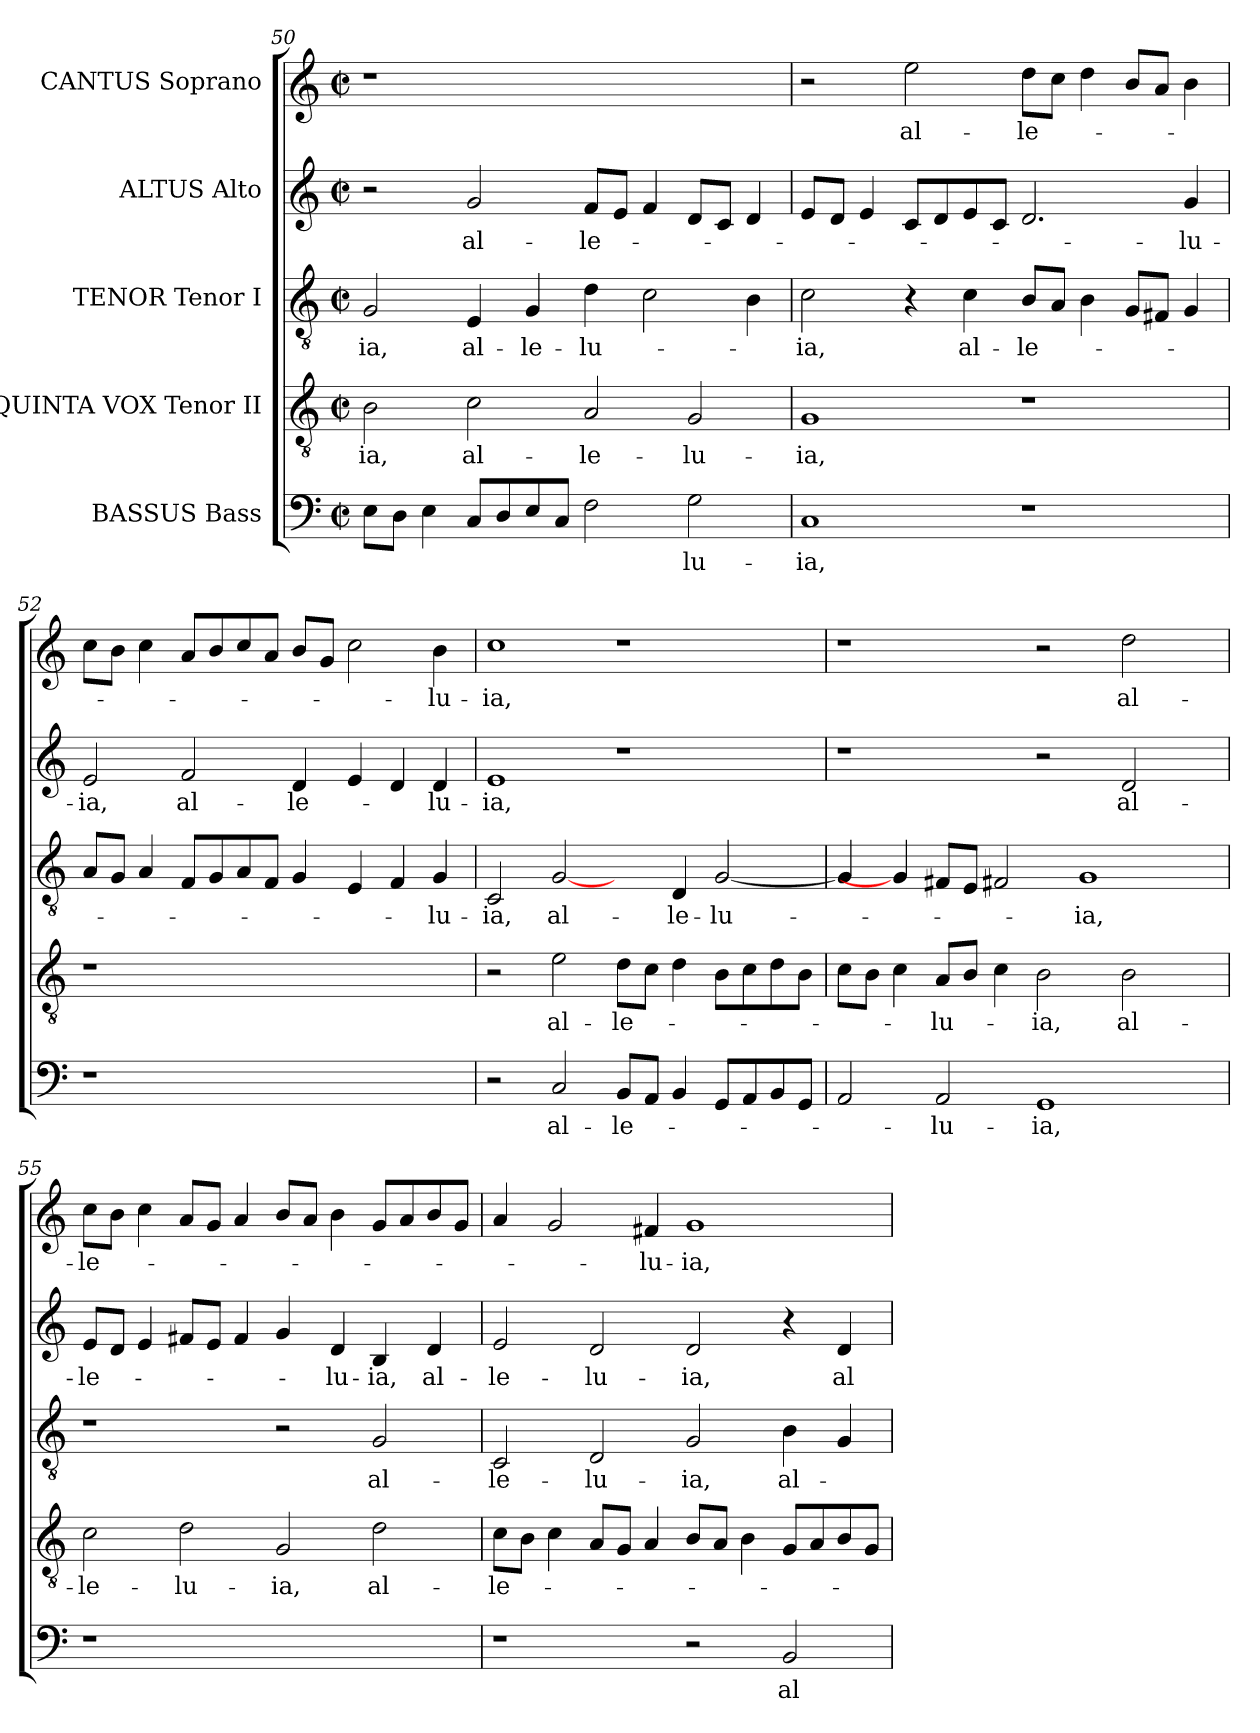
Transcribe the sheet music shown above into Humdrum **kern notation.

**kern	**text	**kern	**text	**kern	**text	**kern	**text	**kern	**text
*part5	*part5	*part4	*part4	*part3	*part3	*part2	*part2	*part1	*part1
*staff5	*staff5	*staff4	*staff4	*staff3	*staff3	*staff2	*staff2	*staff1	*staff1
*I"BASSUS Bass	*	*I"QUINTA VOX Tenor II	*	*I"TENOR Tenor I	*	*I"ALTUS Alto	*	*I"CANTUS Soprano	*
*clefF4	*	*clefGv2	*	*clefGv2	*	*clefG2	*	*clefG2	*
*k[]	*	*k[]	*	*k[]	*	*k[]	*	*k[]	*
*C:	*	*C:	*	*C:	*	*C:	*	*C:	*
*M2/2	*	*M2/2	*	*M2/2	*	*M2/2	*	*M2/2	*
*met(c|)	*	*met(c|)	*	*met(c|)	*	*met(c|)	*	*met(c|)	*
=50	=50	=50	=50	=50	=50	=50	=50	=50	=50
!	!	!	!LO:LY:b	!	!	!	!	!	!
!	!	!	!	!	!LO:LY:b	!	!	!	!
8E\L	.	2B\	-ia,	2G/	-ia,	2r	.	1r	.
8D\J	.	.	.	.	.	.	.	.	.
4E\	.	.	.	.	.	.	.	.	.
!	!	!	!LO:LY:b	!	!	!	!	!	!
!	!	!	!	!	!LO:LY:b	!	!	!	!
!	!	!	!	!	!	!	!LO:LY:b	!	!
8C/L	.	2c\	al-	4E/	al-	2g/	al-	.	.
8D/	.	.	.	.	.	.	.	.	.
!	!	!	!	!	!LO:LY:b	!	!	!	!
8E/	.	.	.	4G/	-le-	.	.	.	.
8C/J	.	.	.	.	.	.	.	.	.
!	!	!	!LO:LY:b	!	!	!	!	!	!
!	!	!	!	!	!LO:LY:b	!	!	!	!
!	!	!	!	!	!	!	!LO:LY:b	!	!
2F\	.	2A/	-le-	4d\	-lu-	8f/L	-le-	1ryy	.
.	.	.	.	.	.	8e/J	.	.	.
.	.	.	.	2c\	.	4f/	.	.	.
!	!LO:LY:b	!	!	!	!	!	!	!	!
!	!	!	!LO:LY:b	!	!	!	!	!	!
2G\	-lu-	2G/	-lu-	.	.	8d/L	.	.	.
.	.	.	.	.	.	8c/J	.	.	.
.	.	.	.	4B\	.	4d/	.	.	.
!!LO:PB:g=z
=51	=51	=51	=51	=51	=51	=51	=51	=51	=51
!	!LO:LY:b	!	!	!	!	!	!	!	!
!	!	!	!LO:LY:b	!	!	!	!	!	!
!	!	!	!	!	!LO:LY:b	!	!	!	!
1C	-ia,	1G	-ia,	2c\	-ia,	8e/L	.	2r	.
.	.	.	.	.	.	8d/J	.	.	.
.	.	.	.	.	.	4e/	.	.	.
!	!	!	!	!	!	!	!	!	!LO:LY:b
.	.	.	.	4r	.	8c/L	.	2ee\	al-
.	.	.	.	.	.	8d/	.	.	.
!	!	!	!	!	!LO:LY:b	!	!	!	!
.	.	.	.	4c\	al-	8e/	.	.	.
.	.	.	.	.	.	8c/J	.	.	.
!	!	!	!	!	!LO:LY:b	!	!	!	!
!	!	!	!	!	!	!	!	!	!LO:LY:b
1r	.	1r	.	8B/L	-le-	2.d/	.	8dd\L	-le-
.	.	.	.	8A/J	.	.	.	8cc\J	.
.	.	.	.	4B\	.	.	.	4dd\	.
.	.	.	.	8G/L	.	.	.	8b/L	.
.	.	.	.	8F#i/J	.	.	.	8a/J	.
!	!	!	!	!	!	!	!LO:LY:b	!	!
.	.	.	.	4G/	.	4g/	-lu-	4b\	.
=52	=52	=52	=52	=52	=52	=52	=52	=52	=52
!	!	!	!	!	!	!	!LO:LY:b	!	!
1r	.	1r	.	8A/L	.	2e/	-ia,	8cc\L	.
.	.	.	.	8G/J	.	.	.	8b\J	.
.	.	.	.	4A/	.	.	.	4cc\	.
!	!	!	!	!	!	!	!LO:LY:b	!	!
.	.	.	.	8F/L	.	2f/	al-	8a/L	.
.	.	.	.	8G/	.	.	.	8b/	.
.	.	.	.	8A/	.	.	.	8cc/	.
.	.	.	.	8F/J	.	.	.	8a/J	.
!	!	!	!	!	!	!	!LO:LY:b	!	!
1ryy	.	1ryy	.	4G/	.	4d/	-le-	8b/L	.
.	.	.	.	.	.	.	.	8g/J	.
.	.	.	.	4E/	.	4e/	.	2cc\	.
.	.	.	.	4F/	.	4d/	.	.	.
!	!	!	!	!	!LO:LY:b	!	!	!	!
!	!	!	!	!	!	!	!LO:LY:b	!	!
!	!	!	!	!	!	!	!	!	!LO:LY:b
.	.	.	.	4G/	-lu-	4d/	-lu-	4b\	-lu-
=53	=53	=53	=53	=53	=53	=53	=53	=53	=53
!	!	!	!	!	!LO:LY:b	!	!	!	!
!	!	!	!	!	!	!	!LO:LY:b	!	!
!	!	!	!	!	!	!	!	!	!LO:LY:b
2r	.	2r	.	2C/	-ia,	1e	-ia,	1cc	-ia,
!	!LO:LY:b	!	!	!	!	!	!	!	!
!	!	!	!LO:LY:b	!	!	!	!	!	!
!	!	!	!	!	!LO:LY:b	!	!	!	!
2C/	al-	2e\	al-	[2G/	al-	.	.	.	.
!	!LO:LY:b	!	!	!	!	!	!	!	!
!	!	!	!LO:LY:b	!	!	!	!	!	!
8BB/L	-le-	8d\L	-le-	4ryy	.	1r	.	1r	.
8AA/J	.	8c\J	.	.	.	.	.	.	.
!	!	!	!	!	!LO:LY:b	!	!	!	!
4BB/	.	4d\	.	4D/	-le-	.	.	.	.
!	!	!	!	!	!LO:LY:b	!	!	!	!
8GG/L	.	8B\L	.	[2G/	-lu-	.	.	.	.
8AA/	.	8c\	.	.	.	.	.	.	.
8BB/	.	8d\	.	.	.	.	.	.	.
8GG/J	.	8B\J	.	.	.	.	.	.	.
=54	=54	=54	=54	=54	=54	=54	=54	=54	=54
2AA/	.	8c\L	.	4G/]	.	1r	.	1r	.
.	.	8B\J	.	.	.	.	.	.	.
.	.	4c\	.	4G/]	.	.	.	.	.
!	!LO:LY:b	!	!	!	!	!	!	!	!
!	!	!	!LO:LY:b	!	!	!	!	!	!
2AA/	-lu-	8A/L	-lu-	8F#X/L	.	.	.	.	.
.	.	8B/J	.	8E/J	.	.	.	.	.
.	.	4c\	.	2F#X/	.	.	.	.	.
!	!LO:LY:b	!	!	!	!	!	!	!	!
!	!	!	!LO:LY:b	!	!	!	!	!	!
1GG	-ia,	2B\	-ia,	.	.	2r	.	2r	.
!	!	!	!	!	!LO:LY:b	!	!	!	!
.	.	.	.	1G	-ia,	.	.	.	.
!	!	!	!LO:LY:b	!	!	!	!	!	!
!	!	!	!	!	!	!	!LO:LY:b	!	!
!	!	!	!	!	!	!	!	!	!LO:LY:b
.	.	2B\	al-	.	.	2d/	al-	2dd\	al-
4ryy	.	4ryy	.	.	.	4ryy	.	4ryy	.
!!LO:LB:g=z
=55	=55	=55	=55	=55	=55	=55	=55	=55	=55
!	!	!	!LO:LY:b	!	!	!	!	!	!
!	!	!	!	!	!	!	!LO:LY:b	!	!
!	!	!	!	!	!	!	!	!	!LO:LY:b
1r	.	2c\	-le-	1r	.	8e/L	-le-	8cc\L	-le-
.	.	.	.	.	.	8d/J	.	8b\J	.
.	.	.	.	.	.	4e/	.	4cc\	.
!	!	!	!LO:LY:b	!	!	!	!	!	!
.	.	2d\	-lu-	.	.	8f#X/L	.	8a/L	.
.	.	.	.	.	.	8e/J	.	8g/J	.
.	.	.	.	.	.	4f#/	.	4a/	.
!	!	!	!LO:LY:b	!	!	!	!	!	!
1ryy	.	2G/	-ia,	2r	.	4g/	.	8b/L	.
.	.	.	.	.	.	.	.	8a/J	.
!	!	!	!	!	!	!	!LO:LY:b	!	!
.	.	.	.	.	.	4d/	-lu-	4b\	.
!	!	!	!LO:LY:b	!	!	!	!	!	!
!	!	!	!	!	!LO:LY:b	!	!	!	!
!	!	!	!	!	!	!	!LO:LY:b	!	!
.	.	2d\	al-	2G/	al-	4B/	-ia,	8g/L	.
.	.	.	.	.	.	.	.	8a/	.
!	!	!	!	!	!	!	!LO:LY:b	!	!
.	.	.	.	.	.	4d/	al-	8b/	.
.	.	.	.	.	.	.	.	8g/J	.
=56	=56	=56	=56	=56	=56	=56	=56	=56	=56
!	!	!	!LO:LY:b	!	!	!	!	!	!
!	!	!	!	!	!LO:LY:b	!	!	!	!
!	!	!	!	!	!	!	!LO:LY:b	!	!
1r	.	8c\L	-le-	2C/	-le-	2e/	-le-	4a/	.
.	.	8B\J	.	.	.	.	.	.	.
.	.	4c\	.	.	.	.	.	2g/	.
!	!	!	!	!	!LO:LY:b	!	!	!	!
!	!	!	!	!	!	!	!LO:LY:b	!	!
.	.	8A/L	.	2D/	-lu-	2d/	-lu-	.	.
.	.	8G/J	.	.	.	.	.	.	.
!	!	!	!	!	!	!	!	!	!LO:LY:b
.	.	4A/	.	.	.	.	.	4f#X/	-lu-
!	!	!	!	!	!LO:LY:b	!	!	!	!
!	!	!	!	!	!	!	!LO:LY:b	!	!
!	!	!	!	!	!	!	!	!	!LO:LY:b
2r	.	8B/L	.	2G/	-ia,	2d/	-ia,	1g	-ia,
.	.	8A/J	.	.	.	.	.	.	.
.	.	4B\	.	.	.	.	.	.	.
!	!LO:LY:b	!	!	!	!	!	!	!	!
!	!	!	!	!	!LO:LY:b	!	!	!	!
2BB/	al-	8G/L	.	4B\	al-	4r	.	.	.
.	.	8A/	.	.	.	.	.	.	.
!	!	!	!	!	!	!	!LO:LY:b	!	!
.	.	8B/	.	4G/	.	4d/	al-	.	.
.	.	8G/J	.	.	.	.	.	.	.
=	=	=	=	=	=	=	=	=	=
*-	*-	*-	*-	*-	*-	*-	*-	*-	*-
